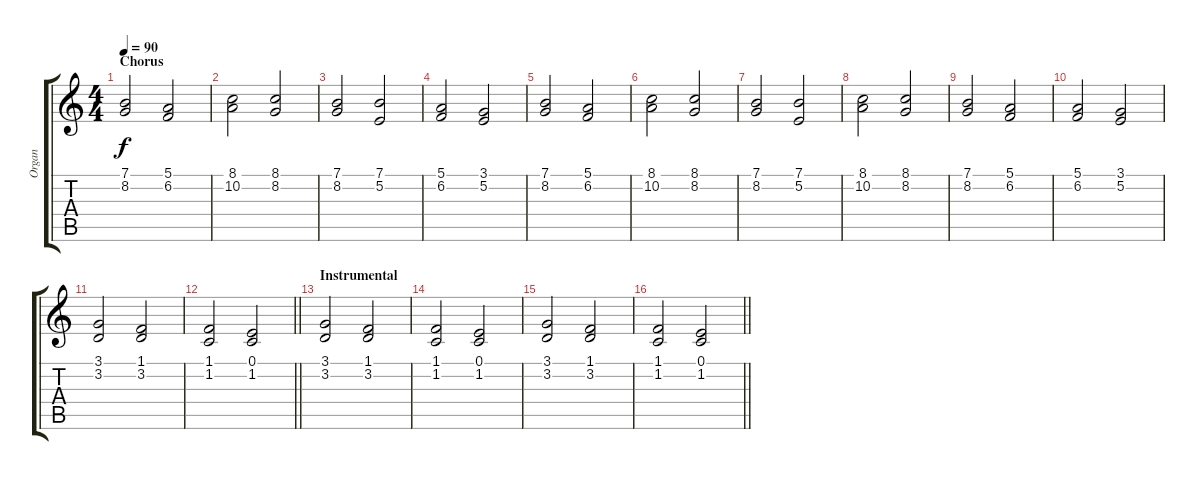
\track ("Organ" "Organ") {instrument percussiveorgan}
\staff {score tabs}
\tuning (E4 B3 G3 D3 A2 E2) {hide}
\ts (4 4)
\section ("" "Chorus")
\tempo 90
\clef g2
\ks c
(7.1 8.2).2{dy f} (5.1 6.2).2 |
(8.1 10.2).2 (8.1 8.2).2 |
(7.1 8.2).2 (7.1 5.2).2 |
(5.1 6.2).2 (3.1 5.2).2 |
(7.1 8.2).2 (5.1 6.2).2 |
(8.1 10.2).2 (8.1 8.2).2 |
(7.1 8.2).2 (7.1 5.2).2 |
(8.1 10.2).2 (8.1 8.2).2 |
(7.1 8.2).2 (5.1 6.2).2 |
(5.1 6.2).2 (3.1 5.2).2 |
(3.1 3.2).2 (1.1 3.2).2 |
\barLineRight lightlight
(1.1 1.2).2 (0.1 1.2).2 |
\section ("" "Instrumental")
(3.1 3.2).2 (1.1 3.2).2 |
(1.1 1.2).2 (0.1 1.2).2 |
(3.1 3.2).2 (1.1 3.2).2 |
\barLineRight lightlight
(1.1 1.2).2 (0.1 1.2).2
